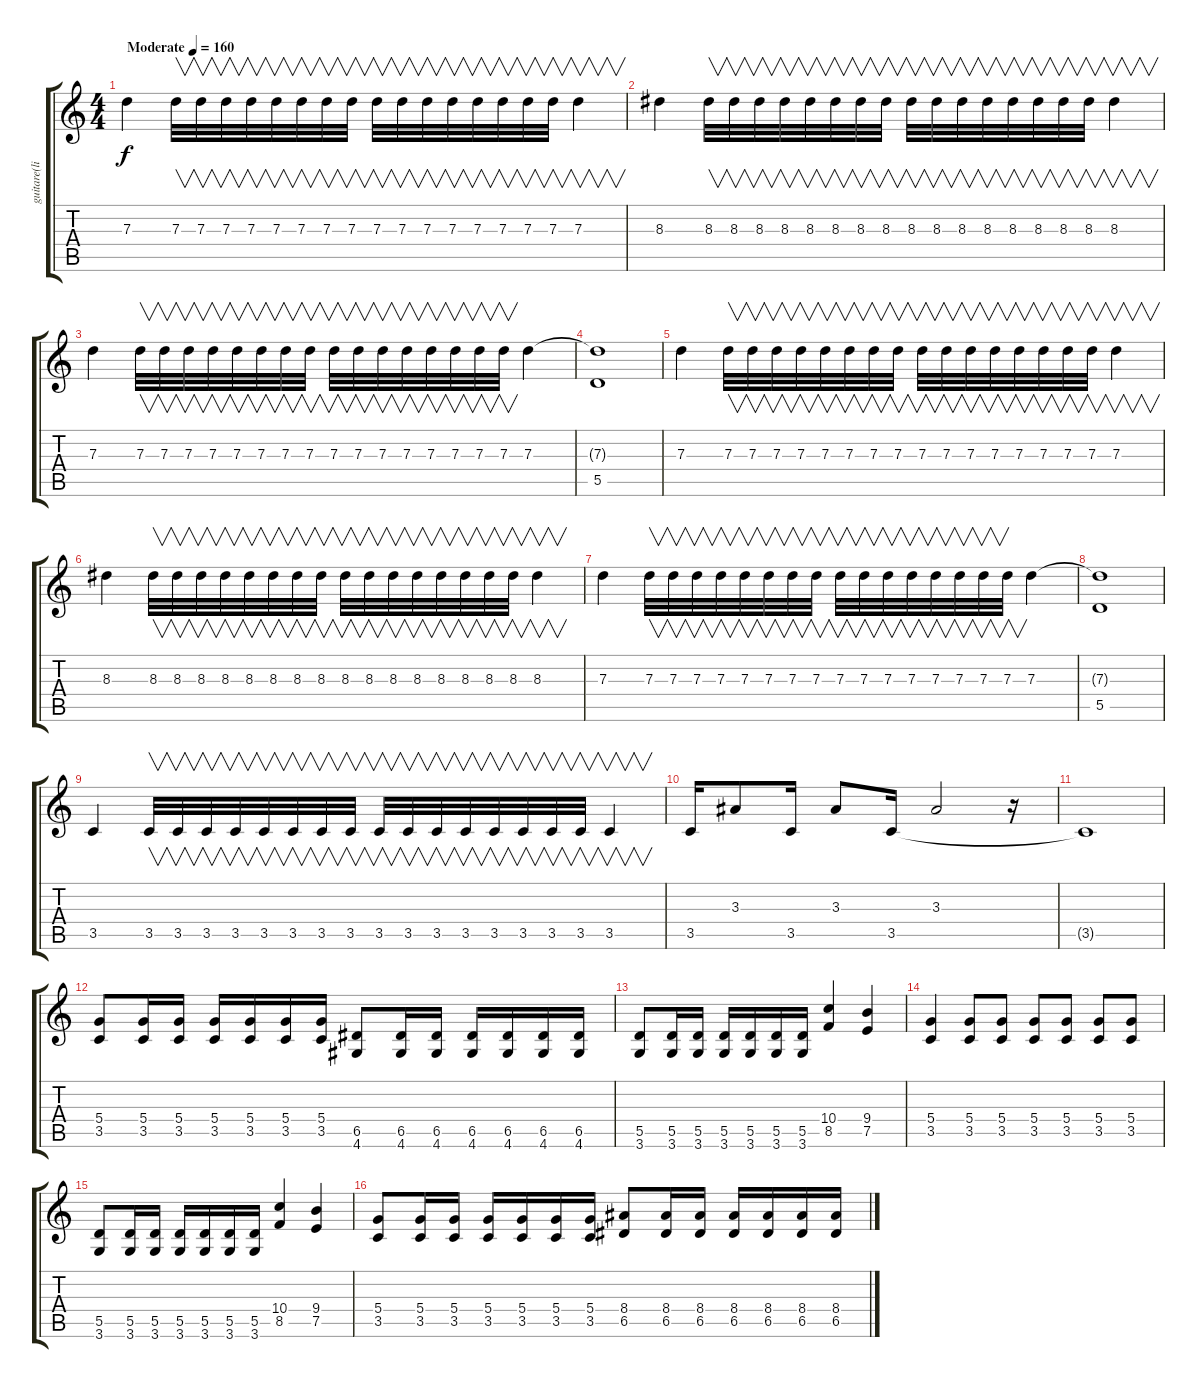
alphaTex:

\track ("guitare(lint)" "guitare(li") {instrument distortionguitar}
\staff {score tabs}
\tuning (E4 B3 G3 D3 A2 E2) {hide}
\ts (4 4)
\tempo (160 "Moderate")
\clef g2
\ks c
7.3.4{dy f instrument distortionguitar} 7.3.32{v} 7.3.32{v} 7.3.32{v} 7.3.32{v} 7.3.32{v} 7.3.32{v} 7.3.32{v} 7.3.32{v} 7.3.32{v} 7.3.32{v} 7.3.32{v} 7.3.32{v} 7.3.32{v} 7.3.32{v} 7.3.32{v} 7.3.32{v} 7.3.4{v} |
8.3.4 8.3.32{v} 8.3.32{v} 8.3.32{v} 8.3.32{v} 8.3.32{v} 8.3.32{v} 8.3.32{v} 8.3.32{v} 8.3.32{v} 8.3.32{v} 8.3.32{v} 8.3.32{v} 8.3.32{v} 8.3.32{v} 8.3.32{v} 8.3.32{v} 8.3.4{v} |
7.3.4 7.3.32{v} 7.3.32{v} 7.3.32{v} 7.3.32{v} 7.3.32{v} 7.3.32{v} 7.3.32{v} 7.3.32{v} 7.3.32{v} 7.3.32{v} 7.3.32{v} 7.3.32{v} 7.3.32{v} 7.3.32{v} 7.3.32{v} 7.3.32{v} 7.3.4 |
(7.3{t} 5.5).1 |
7.3.4 7.3.32{v} 7.3.32{v} 7.3.32{v} 7.3.32{v} 7.3.32{v} 7.3.32{v} 7.3.32{v} 7.3.32{v} 7.3.32{v} 7.3.32{v} 7.3.32{v} 7.3.32{v} 7.3.32{v} 7.3.32{v} 7.3.32{v} 7.3.32{v} 7.3.4{v} |
8.3.4 8.3.32{v} 8.3.32{v} 8.3.32{v} 8.3.32{v} 8.3.32{v} 8.3.32{v} 8.3.32{v} 8.3.32{v} 8.3.32{v} 8.3.32{v} 8.3.32{v} 8.3.32{v} 8.3.32{v} 8.3.32{v} 8.3.32{v} 8.3.32{v} 8.3.4{v} |
7.3.4 7.3.32{v} 7.3.32{v} 7.3.32{v} 7.3.32{v} 7.3.32{v} 7.3.32{v} 7.3.32{v} 7.3.32{v} 7.3.32{v} 7.3.32{v} 7.3.32{v} 7.3.32{v} 7.3.32{v} 7.3.32{v} 7.3.32{v} 7.3.32{v} 7.3.4 |
(7.3{t} 5.5).1 |
3.5.4 3.5.32{v} 3.5.32{v} 3.5.32{v} 3.5.32{v} 3.5.32{v} 3.5.32{v} 3.5.32{v} 3.5.32{v} 3.5.32{v} 3.5.32{v} 3.5.32{v} 3.5.32{v} 3.5.32{v} 3.5.32{v} 3.5.32{v} 3.5.32{v} 3.5.4{v} |
3.5.16 3.3.8 3.5.16 3.3.8 3.5.16 3.3.2 r.16 |
3.5{t}.1 |
(5.4 3.5).8 (5.4 3.5).16 (5.4 3.5).16 (5.4 3.5).16 (5.4 3.5).16 (5.4 3.5).16 (5.4 3.5).16 (6.5 4.6).8 (6.5 4.6).16 (6.5 4.6).16 (6.5 4.6).16 (6.5 4.6).16 (6.5 4.6).16 (6.5 4.6).16 |
(5.5 3.6).8 (5.5 3.6).16 (5.5 3.6).16 (5.5 3.6).16 (5.5 3.6).16 (5.5 3.6).16 (5.5 3.6).16 (10.4 8.5).4 (9.4 7.5).4 |
(5.4 3.5).4 (5.4 3.5).8 (5.4 3.5).8 (5.4 3.5).8 (5.4 3.5).8 (5.4 3.5).8 (5.4 3.5).8 |
(5.5 3.6).8 (5.5 3.6).16 (5.5 3.6).16 (5.5 3.6).16 (5.5 3.6).16 (5.5 3.6).16 (5.5 3.6).16 (10.4 8.5).4 (9.4 7.5).4 |
(5.4 3.5).8 (5.4 3.5).16 (5.4 3.5).16 (5.4 3.5).16 (5.4 3.5).16 (5.4 3.5).16 (5.4 3.5).16 (8.4 6.5).8 (8.4 6.5).16 (8.4 6.5).16 (8.4 6.5).16 (8.4 6.5).16 (8.4 6.5).16 (8.4 6.5).16
